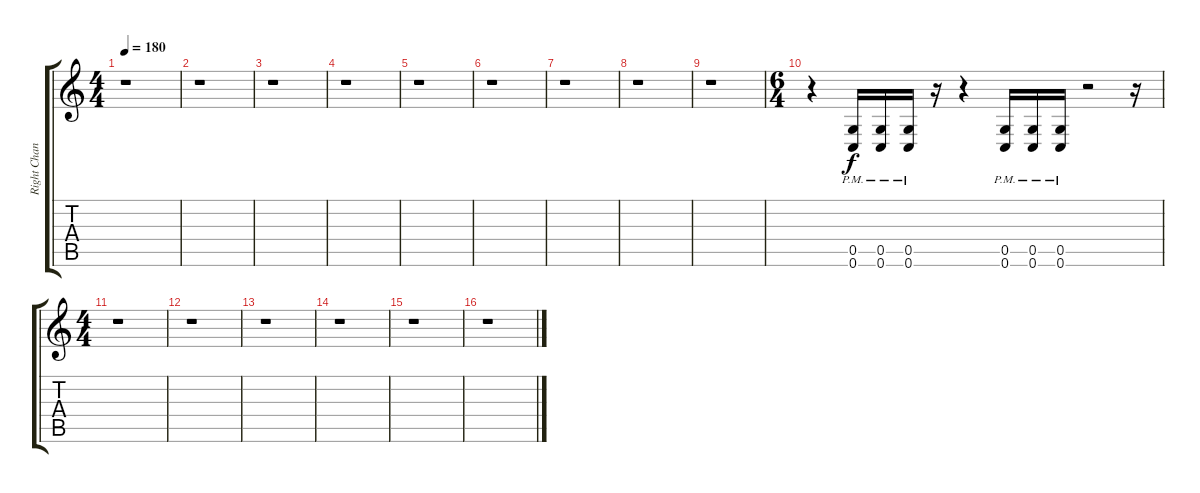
\track ("Right Channel" "Right Chan") {instrument distortionguitar}
\staff {score tabs}
\tuning (D4 A3 F3 C3 G2 C2) {hide}
\ts (4 4)
\tempo 180
\clef g2
\ks c
r.1{dy f} |
r.1 |
r.1 |
r.1 |
r.1 |
r.1 |
r.1 |
r.1 |
r.1 |
\ts (6 4)
r.4 (0.5{pm} 0.6{pm}).16 (0.5{pm} 0.6{pm}).16 (0.5{pm} 0.6{pm}).16 r.16 r.4 (0.5{pm} 0.6{pm}).16 (0.5{pm} 0.6{pm}).16 (0.5{pm} 0.6{pm}).16 r.2 r.16 |
\ts (4 4)
r.1 |
r.1 |
r.1 |
r.1 |
r.1 |
r.1
